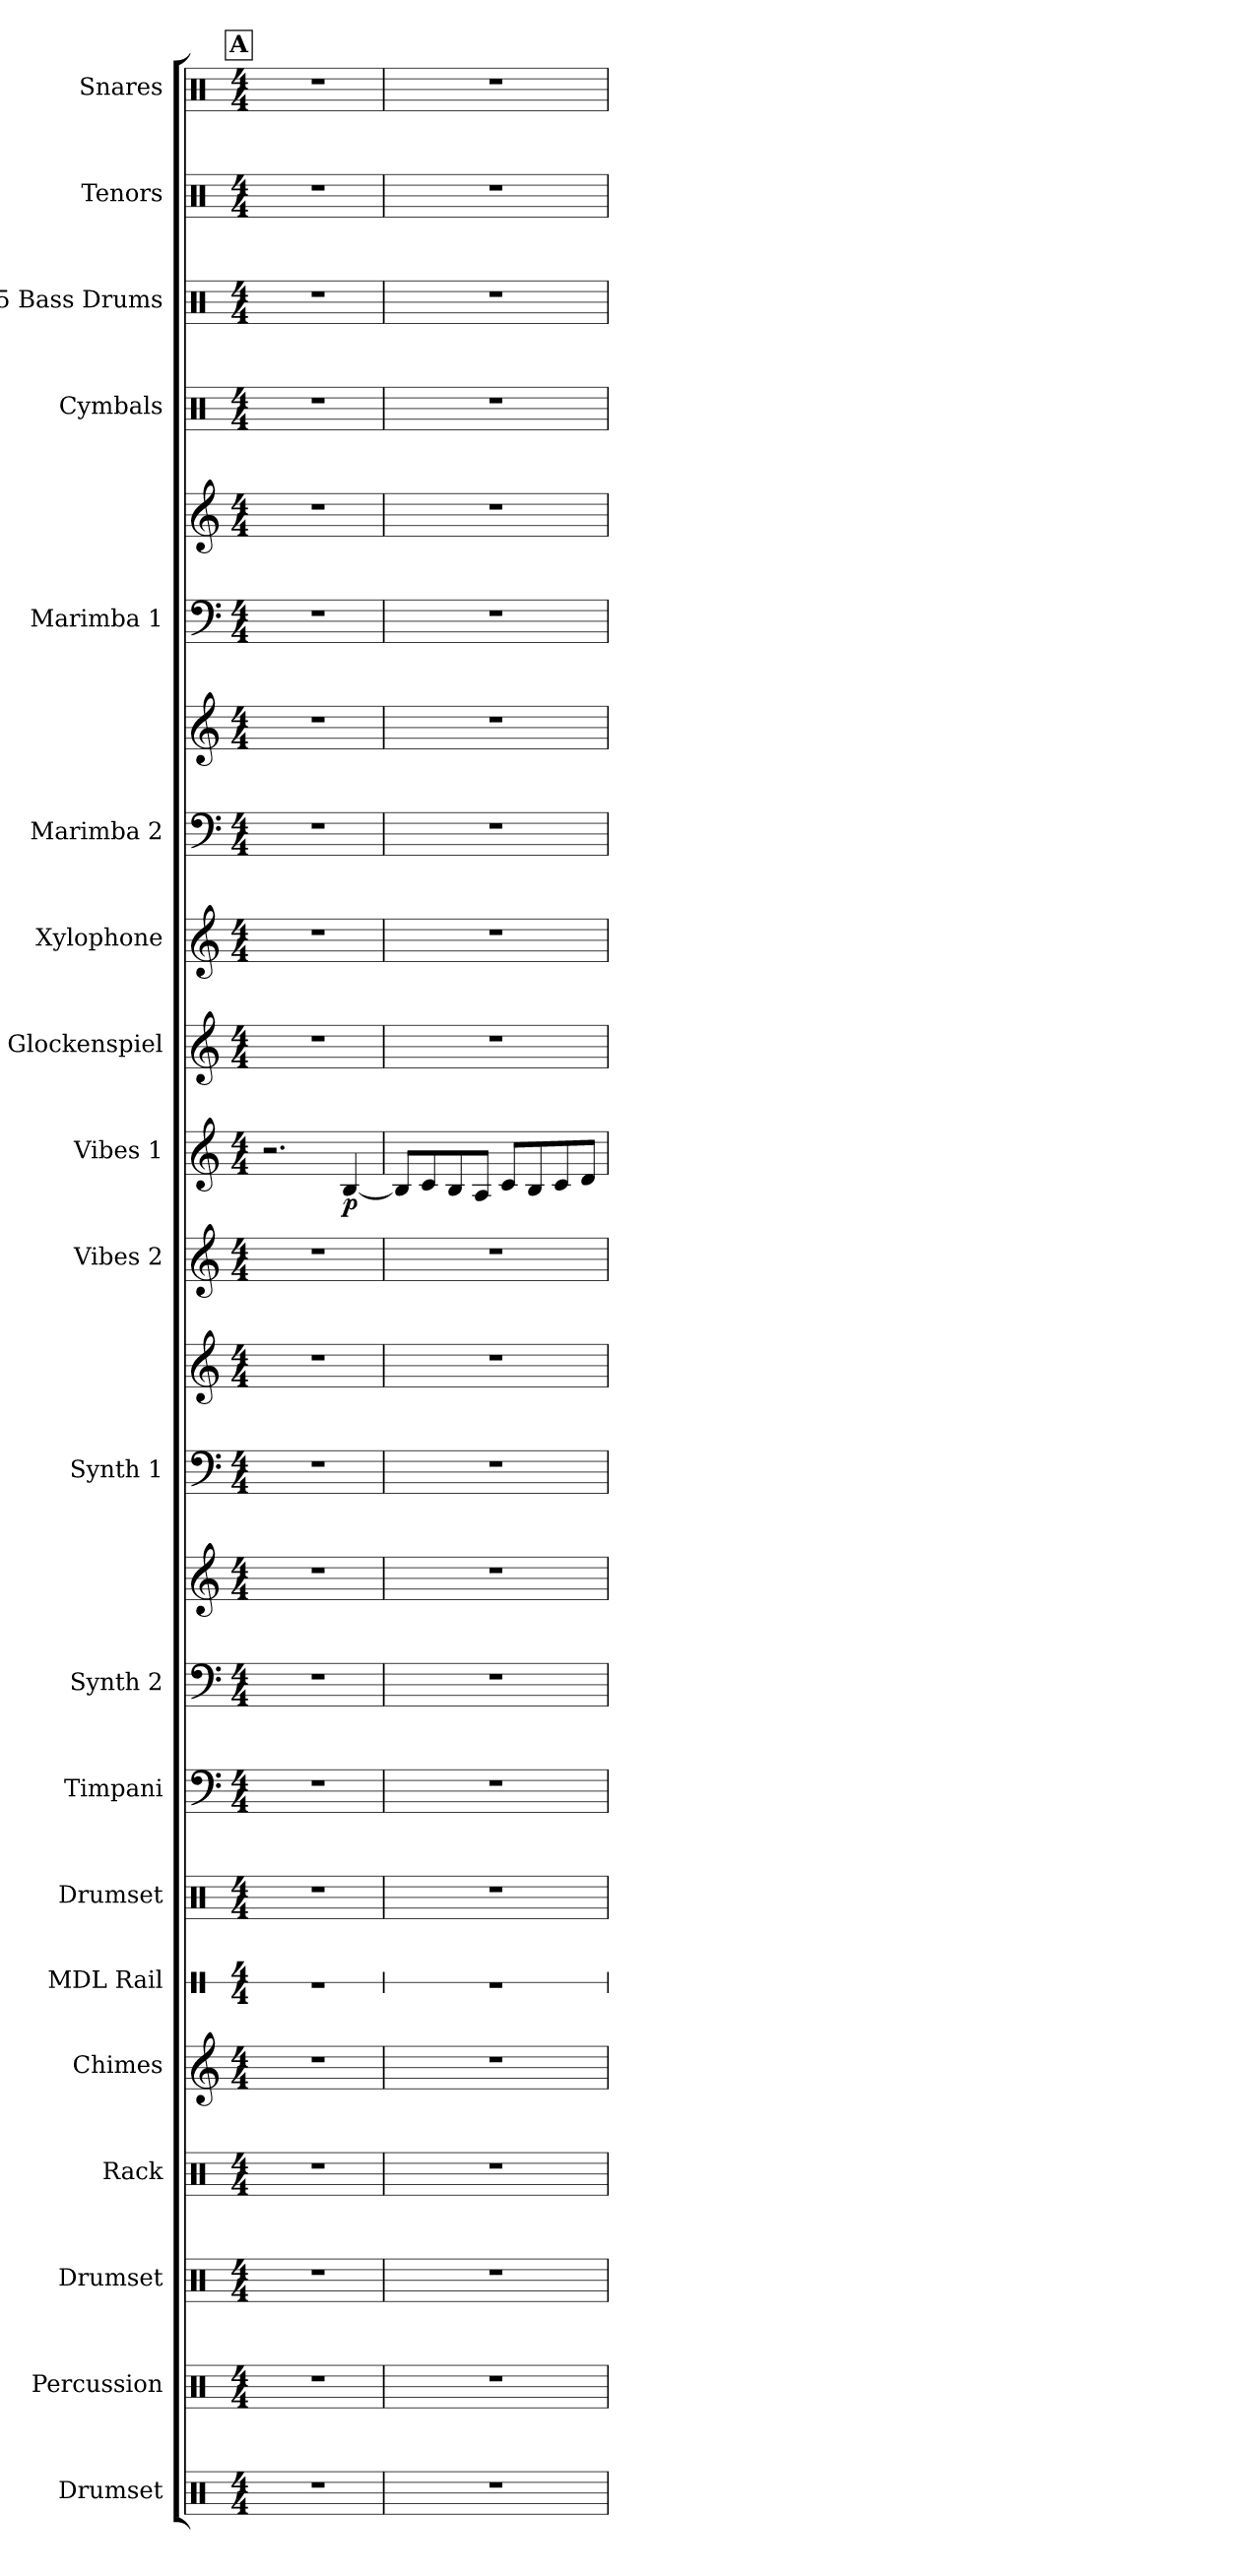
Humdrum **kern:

**kern	**kern	**kern	**kern	**kern	**kern	**kern	**kern	**kern	**kern	**kern	**kern	**kern	**kern	**dynam	**kern	**kern	**kern	**kern	**kern	**kern	**kern	**kern	**kern	**kern
*part20	*part19	*part18	*part17	*part16	*part15	*part14	*part13	*part12	*part12	*part11	*part11	*part10	*part9	*part9	*part8	*part7	*part6	*part6	*part5	*part5	*part4	*part3	*part2	*part1
*staff24	*staff23	*staff22	*staff21	*staff20	*staff19	*staff18	*staff17	*staff16	*staff15	*staff14	*staff13	*staff12	*staff11	*staff11	*staff10	*staff9	*staff8	*staff7	*staff6	*staff5	*staff4	*staff3	*staff2	*staff1
*I"Drumset	*I"Percussion	*I"Drumset	*I"Rack	*I"Chimes	*I"MDL Rail	*I"Drumset	*I"Timpani	*I"Synth 2	*	*I"Synth 1	*	*I"Vibes 2	*I"Vibes 1	*	*I"Glockenspiel	*I"Xylophone	*I"Marimba 2	*	*I"Marimba 1	*	*I"Cymbals	*I"5 Bass Drums	*I"Tenors	*I"Snares
*I'D. Set	*I'Perc.	*I'D. Set	*I'Rack	*I'Cme.	*I'RL.	*I'D. Set	*I'Timp.	*I'Syn. 2	*	*I'Syn. 1	*	*I'Vib. 2	*I'Vib. 1	*	*I'Glock.	*I'Xylo.	*I'Mar. 2	*	*I'Mar. 1	*	*I'Cyms.	*I'5 BD's	*I'Tenors	*I'Snares
*	*	*	*	*	*stria1	*	*	*	*	*	*	*	*	*	*	*	*	*	*	*	*	*	*	*
*clefX	*clefX	*clefX	*clefX	*clefG2	*clefX	*clefX	*clefF4	*clefF4	*clefG2	*clefF4	*clefG2	*clefG2	*clefG2	*	*clefG2	*clefG2	*clefF4	*clefG2	*clefF4	*clefG2	*clefX	*clefX	*clefX	*clefX
*	*	*	*	*	*	*	*	*	*	*	*	*	*	*	*ITrd-14c-24	*ITrd-7c-12	*	*	*	*	*	*	*	*
*k[]	*k[]	*k[]	*k[]	*k[]	*k[]	*k[]	*k[]	*k[]	*k[]	*k[]	*k[]	*k[]	*k[]	*	*k[]	*k[]	*k[]	*k[]	*k[]	*k[]	*k[]	*k[]	*k[]	*k[]
*M4/4	*M4/4	*M4/4	*M4/4	*M4/4	*M4/4	*M4/4	*M4/4	*M4/4	*M4/4	*M4/4	*M4/4	*M4/4	*M4/4	*	*M4/4	*M4/4	*M4/4	*M4/4	*M4/4	*M4/4	*M4/4	*M4/4	*M4/4	*M4/4
*MM120	*MM120	*MM120	*MM120	*MM120	*MM120	*MM120	*MM120	*MM120	*MM120	*MM120	*MM120	*MM120	*MM120	*	*MM120	*MM120	*MM120	*MM120	*MM120	*MM120	*MM120	*MM120	*MM120	*MM120
!!LO:REH:place=s1:a:B:fs=32:t=A
=1	=1	=1	=1	=1	=1	=1	=1	=1	=1	=1	=1	=1	=1	=1	=1	=1	=1	=1	=1	=1	=1	=1	=1	=1
1r	1r	1r	1r	1r	1r	1r	1r	1r	1r	1r	1r	1r	2.r	.	1r	1r	1r	1r	1r	1r	1r	1r	1r	1r
!	!	!	!	!	!	!	!	!	!	!	!	!	!	!LO:DY:b	!	!	!	!	!	!	!	!	!	!
.	.	.	.	.	.	.	.	.	.	.	.	.	[4B/	p	.	.	.	.	.	.	.	.	.	.
=2	=2	=2	=2	=2	=2	=2	=2	=2	=2	=2	=2	=2	=2	=2	=2	=2	=2	=2	=2	=2	=2	=2	=2	=2
1r	1r	1r	1r	1r	1r	1r	1r	1r	1r	1r	1r	1r	8B/L]	.	1r	1r	1r	1r	1r	1r	1r	1r	1r	1r
.	.	.	.	.	.	.	.	.	.	.	.	.	8c/	.	.	.	.	.	.	.	.	.	.	.
.	.	.	.	.	.	.	.	.	.	.	.	.	8B/	.	.	.	.	.	.	.	.	.	.	.
.	.	.	.	.	.	.	.	.	.	.	.	.	8A/J	.	.	.	.	.	.	.	.	.	.	.
.	.	.	.	.	.	.	.	.	.	.	.	.	8c/L	.	.	.	.	.	.	.	.	.	.	.
.	.	.	.	.	.	.	.	.	.	.	.	.	8B/	.	.	.	.	.	.	.	.	.	.	.
.	.	.	.	.	.	.	.	.	.	.	.	.	8c/	.	.	.	.	.	.	.	.	.	.	.
.	.	.	.	.	.	.	.	.	.	.	.	.	8d/J	.	.	.	.	.	.	.	.	.	.	.
=	=	=	=	=	=	=	=	=	=	=	=	=	=	=	=	=	=	=	=	=	=	=	=	=
*-	*-	*-	*-	*-	*-	*-	*-	*-	*-	*-	*-	*-	*-	*-	*-	*-	*-	*-	*-	*-	*-	*-	*-	*-
